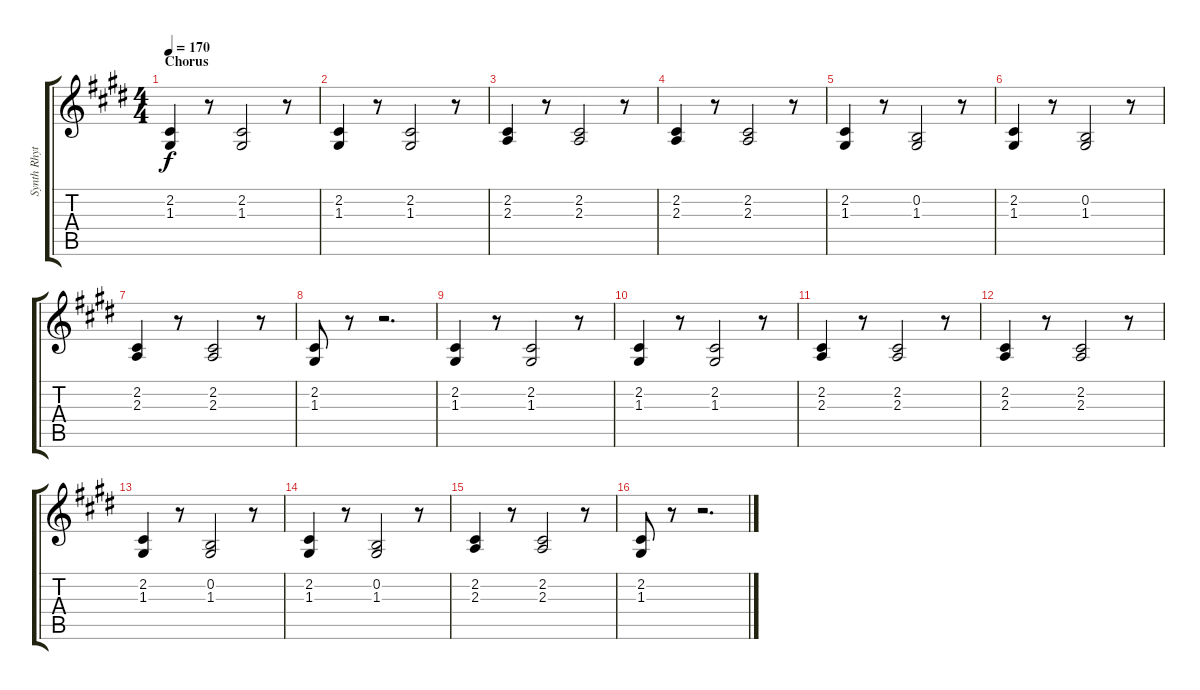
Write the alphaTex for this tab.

\track ("Synth Rhythm" "Synth Rhyt") {instrument harpsichord}
\staff {score tabs}
\tuning (E4 B3 G3 D3 A2 E2) {hide}
\ts (4 4)
\section ("" "Chorus")
\tempo 170
\clef g2
\ks c#minor
(2.2 1.3).4{dy f volume 14 instrument harpsichord} r.8 (2.2 1.3).2 r.8 |
(2.2 1.3).4 r.8 (2.2 1.3).2 r.8 |
(2.2 2.3).4 r.8 (2.2 2.3).2 r.8 |
(2.2 2.3).4 r.8 (2.2 2.3).2 r.8 |
(2.2 1.3).4 r.8 (0.2 1.3).2 r.8 |
(2.2 1.3).4 r.8 (0.2 1.3).2 r.8 |
(2.2 2.3).4 r.8 (2.2 2.3).2 r.8 |
(2.2 1.3).8 r.8 r.2{d} |
(2.2 1.3).4 r.8 (2.2 1.3).2 r.8 |
(2.2 1.3).4 r.8 (2.2 1.3).2 r.8 |
(2.2 2.3).4 r.8 (2.2 2.3).2 r.8 |
(2.2 2.3).4 r.8 (2.2 2.3).2 r.8 |
(2.2 1.3).4 r.8 (0.2 1.3).2 r.8 |
(2.2 1.3).4 r.8 (0.2 1.3).2 r.8 |
(2.2 2.3).4 r.8 (2.2 2.3).2 r.8 |
(2.2 1.3).8 r.8 r.2{d}
